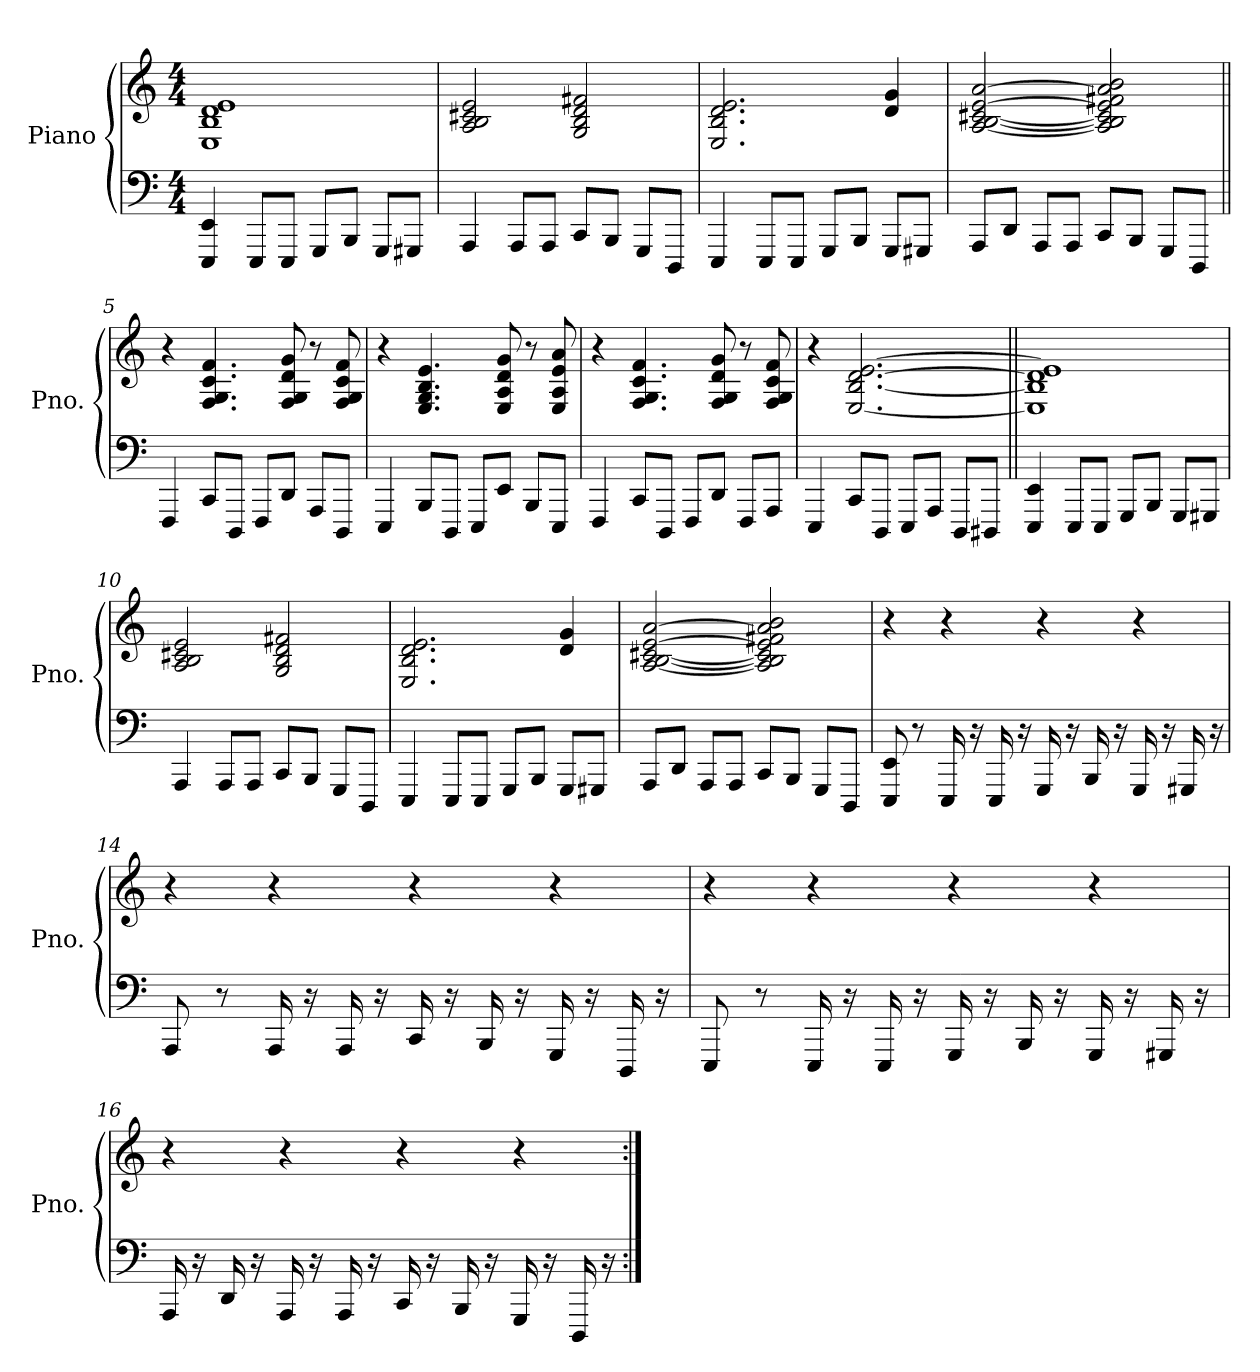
**kern	**kern
*part1	*part1
*staff2	*staff1
*I"Piano	*
*I'Pno.	*
*stria5	*stria5
*clefF4	*clefG2
*k[]	*k[]
*M4/4	*M4/4
*MM90	*MM90
=1	=1
4EEE 4EE	1e 1d 1B 1E
8EEEL	.
8EEEJ	.
8GGGL	.
8BBBJ	.
8GGGL	.
8GGG#XJ	.
=2	=2
4AAA	2A 2c#X 2B 2e
8AAAL	.
8AAAJ	.
8CCL	2G 2B 2f#X 2d
8BBBJ	.
8GGGL	.
8DDDJ	.
=3	=3
4EEE	2.e 2.d 2.B 2.E
8EEEL	.
8EEEJ	.
8GGGL	.
8BBBJ	.
8GGGL	4g 4d
8GGG#XJ	.
=4	=4
8AAAL	[2A [2c#X [2B [2e [2a
8DDJ	.
8AAAL	.
8AAAJ	.
8CCL	2A] 2c#] 2B] 2e] 2a] 2b 2f#X
8BBBJ	.
8GGGL	.
8DDDJ	.
=5||	=5||
4FFF	4r
8CCL	4.F 4.f 4.G 4.c
8DDDJ	.
8FFFL	.
8DDJ	8g 8G 8d 8F
8AAAL	8r
8DDDJ	8c 8f 8F 8G
=6	=6
4EEE	4r
8BBBL	4.B 4.E 4.e 4.G
8DDDJ	.
8EEEL	.
8EEJ	8E 8d 8g 8A
8BBBL	8r
8EEEJ	8E 8e 8a 8A
=7	=7
4FFF	4r
8CCL	4.F 4.f 4.G 4.c
8DDDJ	.
8FFFL	.
8DDJ	8g 8G 8d 8F
8FFFL	8r
8AAAJ	8c 8f 8F 8G
=8	=8
4EEE	4r
8CCL	[2.E [2.B [2.e [2.d
8DDDJ	.
8EEEL	.
8AAAJ	.
8DDDL	.
8DDD#XJ	.
=9||	=9||
4EEE 4EE	1e] 1d] 1B] 1E]
8EEEL	.
8EEEJ	.
8GGGL	.
8BBBJ	.
8GGGL	.
8GGG#XJ	.
=10	=10
4AAA	2A 2c#X 2B 2e
8AAAL	.
8AAAJ	.
8CCL	2G 2B 2f#X 2d
8BBBJ	.
8GGGL	.
8DDDJ	.
=11	=11
4EEE	2.e 2.d 2.B 2.E
8EEEL	.
8EEEJ	.
8GGGL	.
8BBBJ	.
8GGGL	4g 4d
8GGG#XJ	.
=12	=12
8AAAL	[2A [2c#X [2B [2e [2a
8DDJ	.
8AAAL	.
8AAAJ	.
8CCL	2A] 2c#] 2B] 2e] 2a] 2b 2f#X
8BBBJ	.
8GGGL	.
8DDDJ	.
=13	=13
8EEE 8EE	4r
8r	.
16EEE	4r
16r	.
16EEE	.
16r	.
16GGG	4r
16r	.
16BBB	.
16r	.
16GGG	4r
16r	.
16GGG#X	.
16r	.
=14	=14
8AAA	4r
8r	.
16AAA	4r
16r	.
16AAA	.
16r	.
16CC	4r
16r	.
16BBB	.
16r	.
16GGG	4r
16r	.
16DDD	.
16r	.
=15	=15
8EEE	4r
8r	.
16EEE	4r
16r	.
16EEE	.
16r	.
16GGG	4r
16r	.
16BBB	.
16r	.
16GGG	4r
16r	.
16GGG#X	.
16r	.
=16	=16
16AAA	4r
16r	.
16DD	.
16r	.
16AAA	4r
16r	.
16AAA	.
16r	.
16CC	4r
16r	.
16BBB	.
16r	.
16GGG	4r
16r	.
16DDD	.
16r	.
=:|!	=:|!
*-	*-
